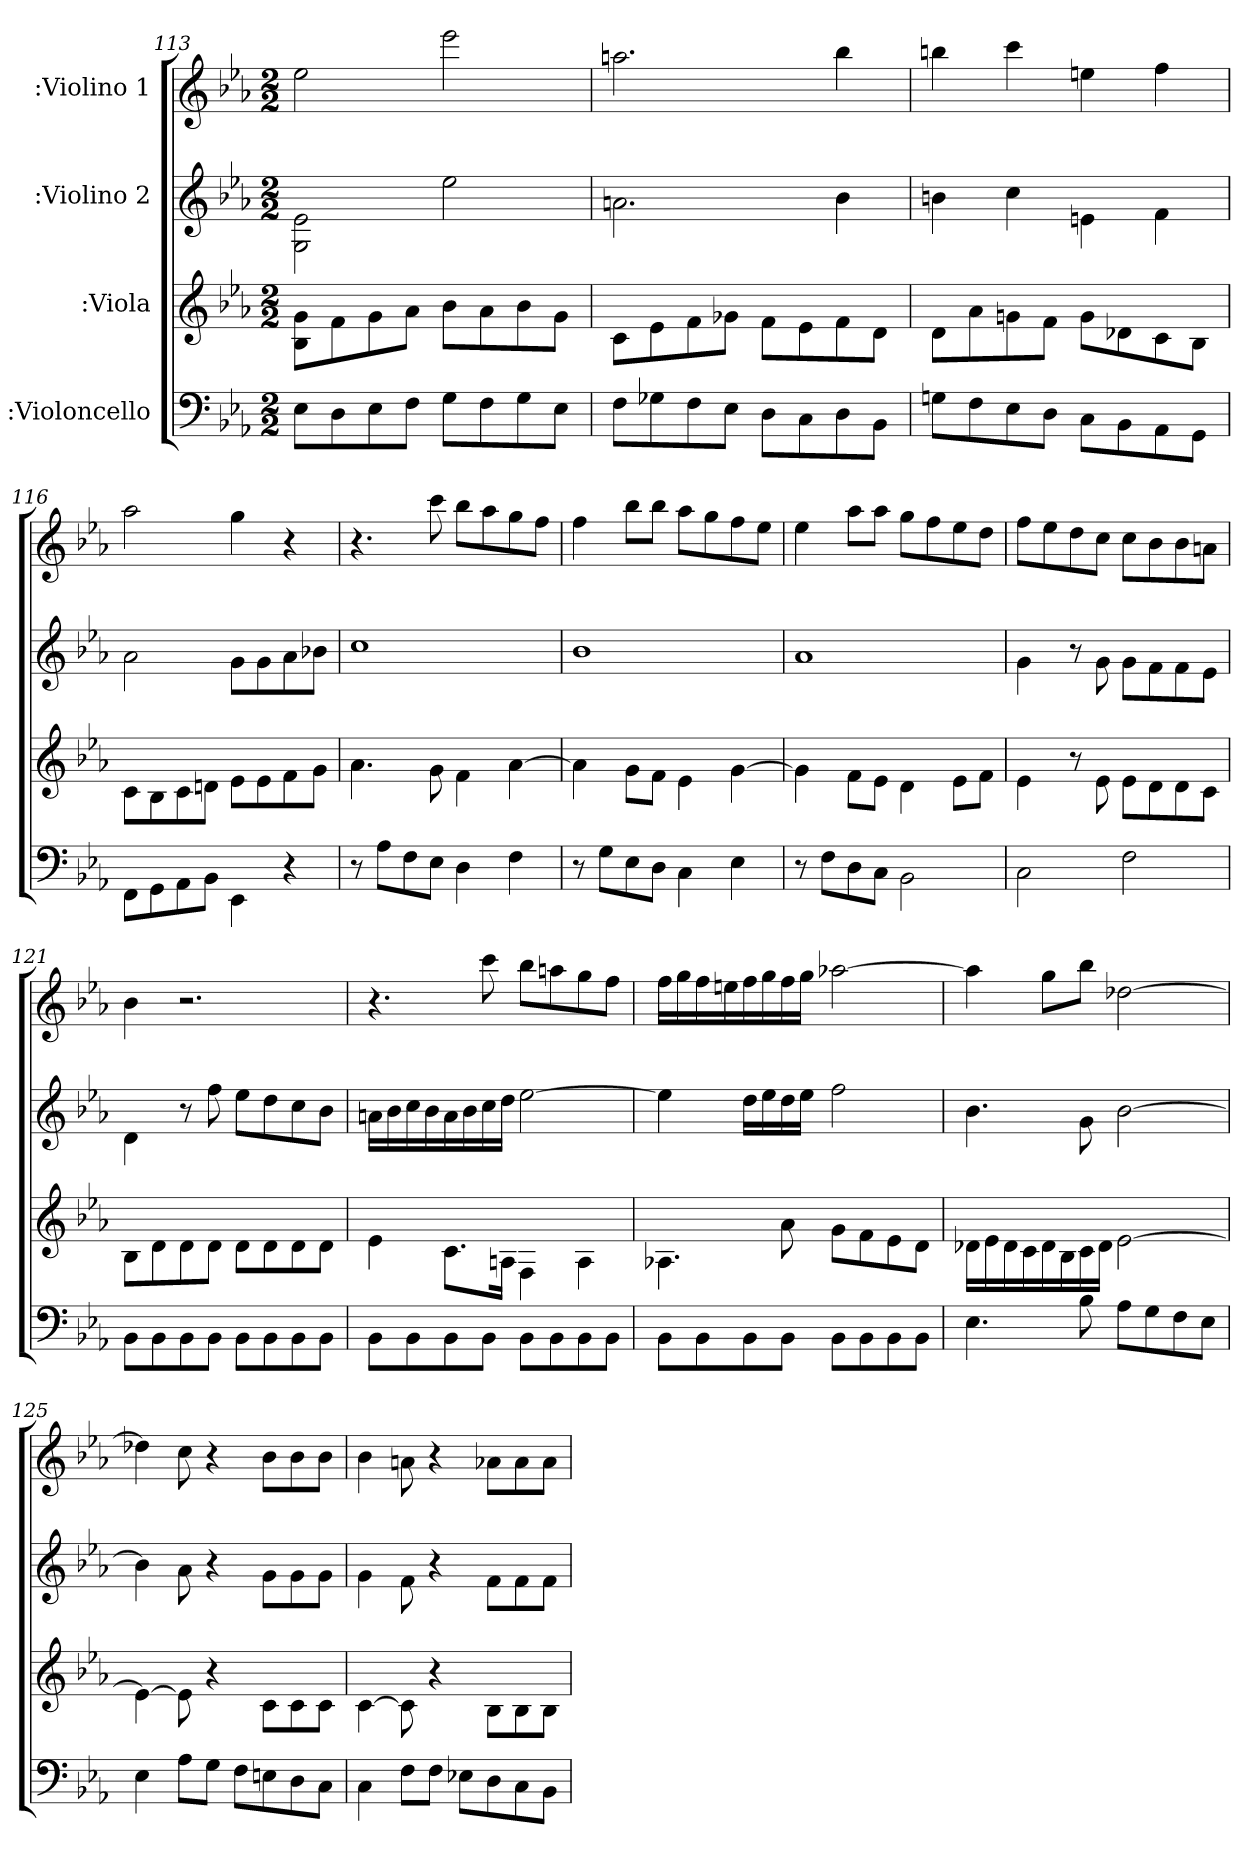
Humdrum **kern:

**kern	**kern	**kern	**kern
*part4	*part3	*part2	*part1
*staff4	*staff3	*staff2	*staff1
*I":Violoncello	*I":Viola	*I":Violino 2	*I":Violino 1
*k[b-e-a-]	*k[b-e-a-]	*k[b-e-a-]	*k[b-e-a-]
*E-:	*E-:	*E-:	*E-:
*M2/2	*M2/2	*M2/2	*M2/2
=113	=113	=113	=113
8E-\L	8g\ 8B-\L	2e-\ 2G\	2ee-\
8D\	8f\	.	.
8E-\	8g\	.	.
8F\J	8a-\J	.	.
8G\L	8b-\L	2ee-\	2eee-\
8F\	8a-\	.	.
8G\	8b-\	.	.
8E-\J	8g\J	.	.
=114	=114	=114	=114
8F\L	8c\L	2.an\	2.aan\
8G-X\	8e-\	.	.
8F\	8f\	.	.
8E-\J	8g-X\J	.	.
8D\L	8f\L	.	.
8C\	8e-\	.	.
8D\	8f\	4b-\	4bb-\
8BB-\J	8d\J	.	.
=115	=115	=115	=115
8Gn\L	8d\L	4bn\	4bbn\
8F\	8a-\	.	.
8E-\	8gn\	4cc\	4ccc\
8D\J	8f\J	.	.
8C\L	8g\L	4en\	4een\
8BB-\	8d-X\	.	.
8AA-\	8c\	4f\	4ff\
8GG\J	8B-\J	.	.
=116	=116	=116	=116
8FF\L	8c\L	2a-\	2aa-\
8GG\	8B-\	.	.
8AA-\	8c\	.	.
8BB-\J	8dn\J	.	.
4EE-\	8e-\L	8g\L	4gg\
.	8e-\	8g\	.
4r	8f\	8a-\	4r
.	8g\J	8b-X\J	.
=117	=117	=117	=117
8r	4.a-\	1cc\	4.r
8A-\L	.	.	.
8F\	.	.	.
8E-\J	8g\	.	8ccc\
4D\	4f\	.	8bb-\L
.	.	.	8aa-\
4F\	[4a-\	.	8gg\
.	.	.	8ff\J
=118	=118	=118	=118
8r	4a-\]	1b-\	4ff\
8G\L	.	.	.
8E-\	8g\L	.	8bb-\L
8D\J	8f\J	.	8bb-\J
4C\	4e-\	.	8aa-\L
.	.	.	8gg\
4E-\	[4g\	.	8ff\
.	.	.	8ee-\J
=119	=119	=119	=119
8r	4g\]	1a-\	4ee-\
8F\L	.	.	.
8D\	8f\L	.	8aa-\L
8C\J	8e-\J	.	8aa-\J
2BB-\	4d\	.	8gg\L
.	.	.	8ff\
.	8e-\L	.	8ee-\
.	8f\J	.	8dd\J
=120	=120	=120	=120
2C\	4e-\	4g\	8ff\L
.	.	.	8ee-\
.	8r	8r	8dd\
.	8e-\	8g\	8cc\J
2F\	8e-\L	8g\L	8cc\L
.	8d\	8f\	8b-\
.	8d\	8f\	8b-\
.	8c\J	8e-\J	8an\J
=121	=121	=121	=121
8BB-\L	8B-\L	4d\	4b-\
8BB-\	8d\	.	.
8BB-\	8d\	8r	2.r
8BB-\J	8d\J	8ff\	.
8BB-\L	8d\L	8ee-\L	.
8BB-\	8d\	8dd\	.
8BB-\	8d\	8cc\	.
8BB-\J	8d\J	8b-\J	.
=122	=122	=122	=122
8BB-\L	4e-\	16an\LL	4.r
.	.	16b-\	.
8BB-\	.	16cc\	.
.	.	16b-\	.
8BB-\	8.c\L	16a\	.
.	.	16b-\	.
8BB-\J	.	16cc\	8ccc\
.	16An\Jk	16dd\JJ	.
8BB-\L	4F\	[2ee-\	8bb-\L
8BB-\	.	.	8aan\
8BB-\	4A\	.	8gg\
8BB-\J	.	.	8ff\J
=123	=123	=123	=123
8BB-\L	4.A-X\	4ee-\]	16ff\LL
.	.	.	16gg\
8BB-\	.	.	16ff\
.	.	.	16een\
8BB-\	.	16dd\LL	16ff\
.	.	16ee-\	16gg\
8BB-\J	8a-\	16dd\	16ff\
.	.	16ee-\JJ	16gg\JJ
8BB-\L	8g\L	2ff\	[2aa-X\
8BB-\	8f\	.	.
8BB-\	8e-\	.	.
8BB-\J	8d\J	.	.
=124	=124	=124	=124
4.E-\	16d-X\LL	4.b-\	4aa-\]
.	16e-\	.	.
.	16d-\	.	.
.	16c\	.	.
.	16d-\	.	8gg\L
.	16B-\	.	.
8B-\	16c\	8g\	8bb-\J
.	16d-\JJ	.	.
8A-\L	[2e-\	[2b-\	[2dd-X\
8G\	.	.	.
8F\	.	.	.
8E-\J	.	.	.
=125	=125	=125	=125
4E-\	4e-\_	4b-\]	4dd-X\]
8A-\L	8e-\]	8a-\	8cc\
8G\J	4r	4r	4r
8F\L	.	.	.
8En\	8c\L	8g\L	8b-\L
8D\	8c\	8g\	8b-\
8C\J	8c\J	8g\J	8b-\J
=126	=126	=126	=126
4C\	[4c\	4g\	4b-\
8F\L	8c\]	8f\	8an\
8F\J	4r	4r	4r
8E-X\L	.	.	.
8D\	8B-\L	8f\L	8a-X\L
8C\	8B-\	8f\	8a-\
8BB-\J	8B-\J	8f\J	8a-\J
=	=	=	=
*-	*-	*-	*-
